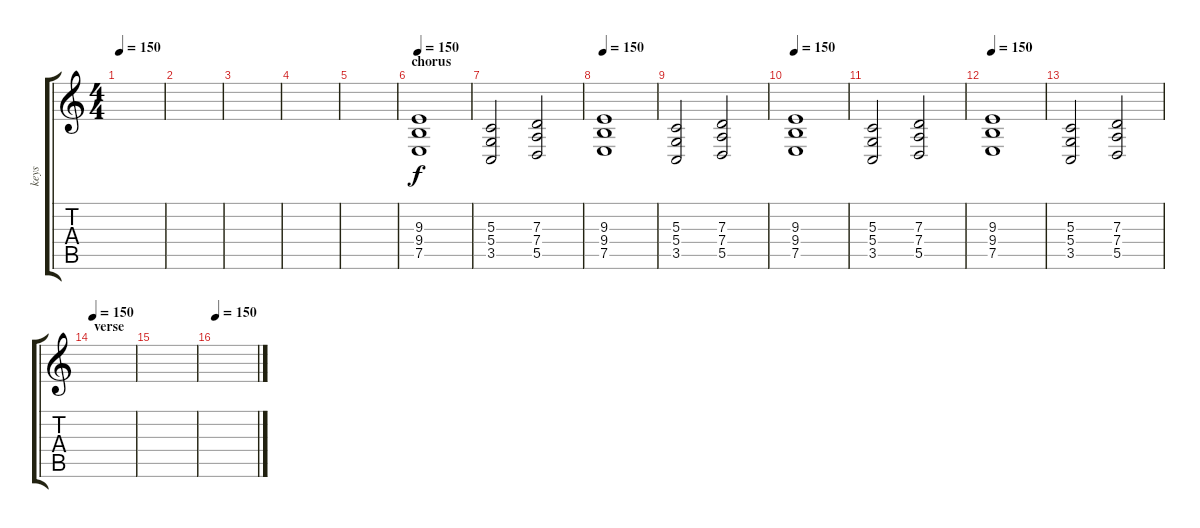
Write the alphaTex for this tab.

\track ("keys" "keys") {instrument pad8sweep}
\staff {score tabs}
\tuning (E4 B3 G3 D3 A2 E2) {hide}
\ts (4 4)
\tempo 150
\clef g2
\ks c
|
|
|
|
|
\section ("" "chorus")
\tempo 150
(9.3 9.4 7.5).1 |
(5.3 5.4 3.5).2 (7.3 7.4 5.5).2 |
\tempo 150
(9.3 9.4 7.5).1 |
(5.3 5.4 3.5).2 (7.3 7.4 5.5).2 |
\tempo 150
(9.3 9.4 7.5).1 |
(5.3 5.4 3.5).2 (7.3 7.4 5.5).2 |
\tempo 150
(9.3 9.4 7.5).1 |
(5.3 5.4 3.5).2 (7.3 7.4 5.5).2 |
\section ("" "verse")
\tempo 150
|
|
\tempo 150
